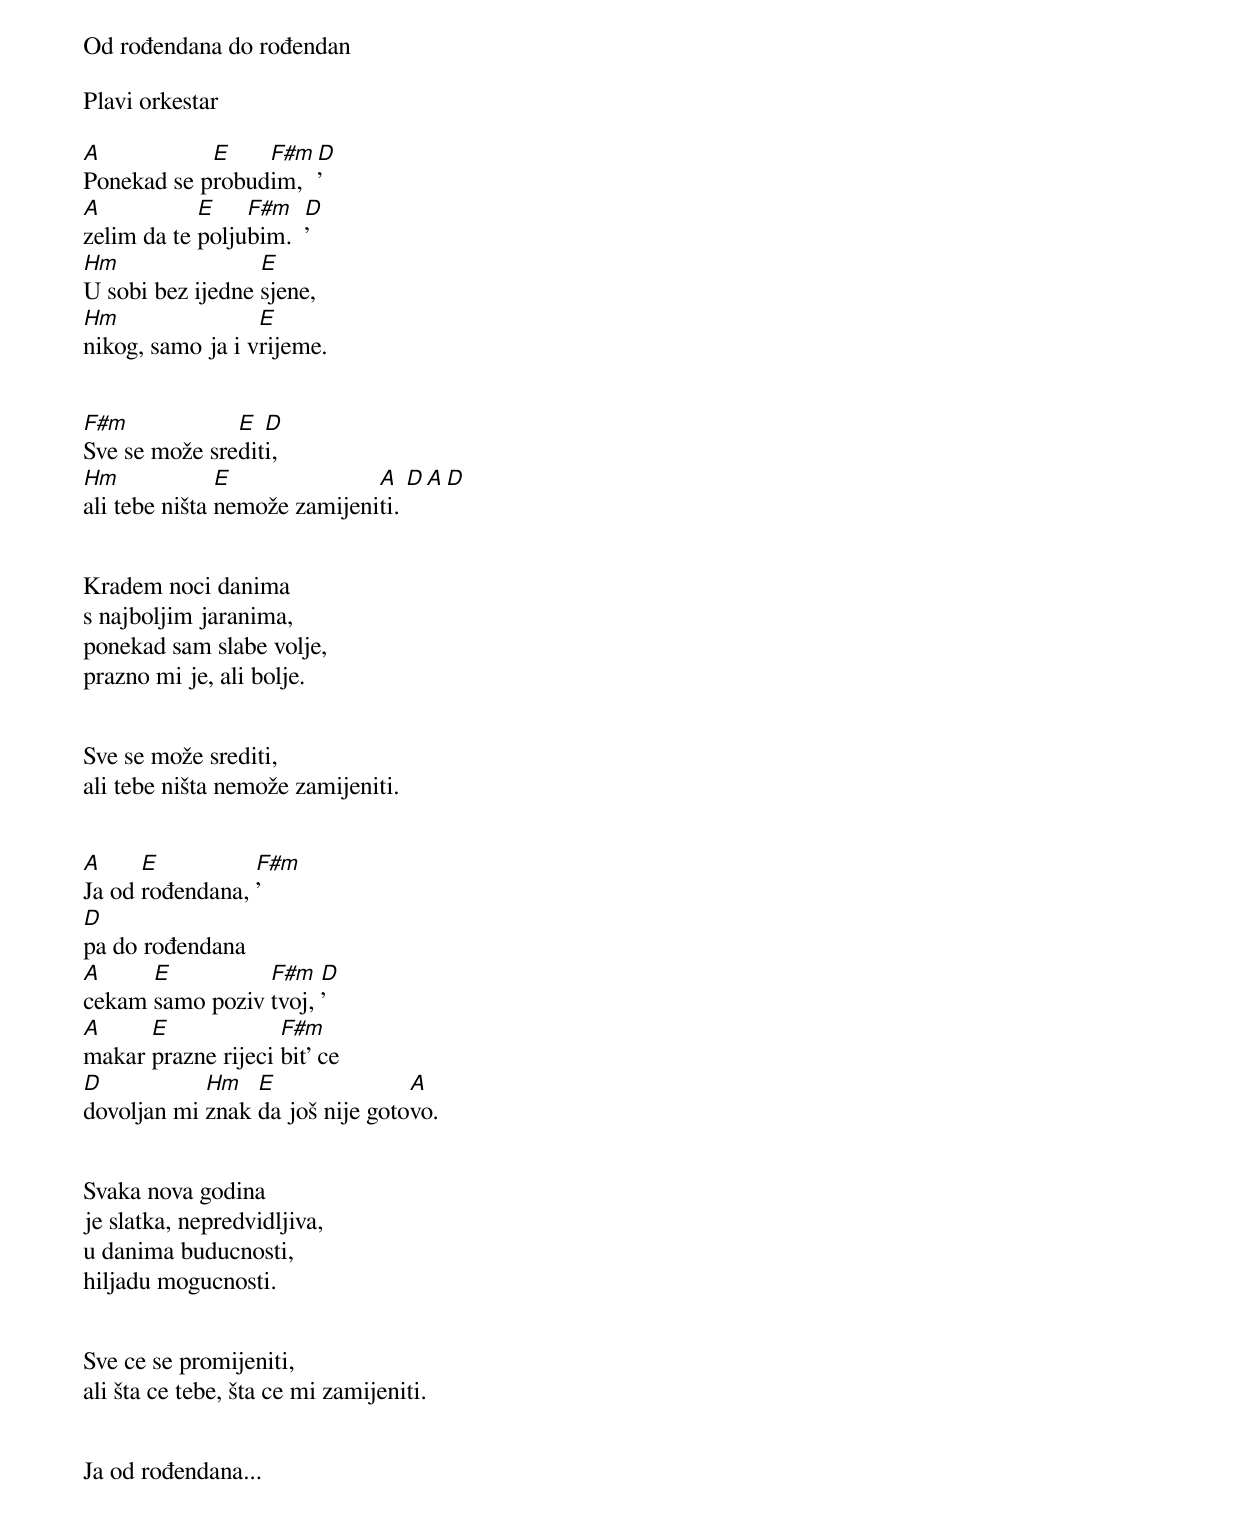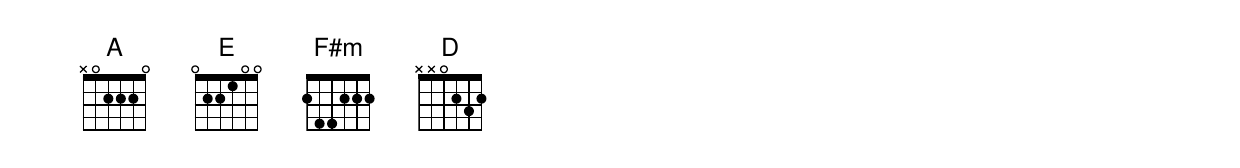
Od rođendana do rođendan

Plavi orkestar

[A]Ponekad se p[E]robud[F#m]im, [D]'
[A]zelim da te [E]polju[F#m]bim.  [D]'
[Hm]U sobi bez ijedne [E]sjene,
[Hm]nikog, samo ja i v[E]rijeme.


[F#m]Sve se može sre[E]dit[D]i,
[Hm]ali tebe ništa [E]nemože zamijeni[A]ti. [D A D]


Kradem noci danima
s najboljim jaranima,
ponekad sam slabe volje,
prazno mi je, ali bolje.


Sve se može srediti,
ali tebe ništa nemože zamijeniti.


[A]Ja od [E]rođendana, [F#m]'
[D]pa do rođendana
[A]cekam [E]samo poziv [F#m]tvoj, [D]'
[A]makar [E]prazne rijeci [F#m]bit' ce
[D]dovoljan mi [Hm]znak [E]da još nije goto[A]vo.


Svaka nova godina
je slatka, nepredvidljiva,
u danima buducnosti,
hiljadu mogucnosti.


Sve ce se promijeniti,
ali šta ce tebe, šta ce mi zamijeniti.


Ja od rođendana...
